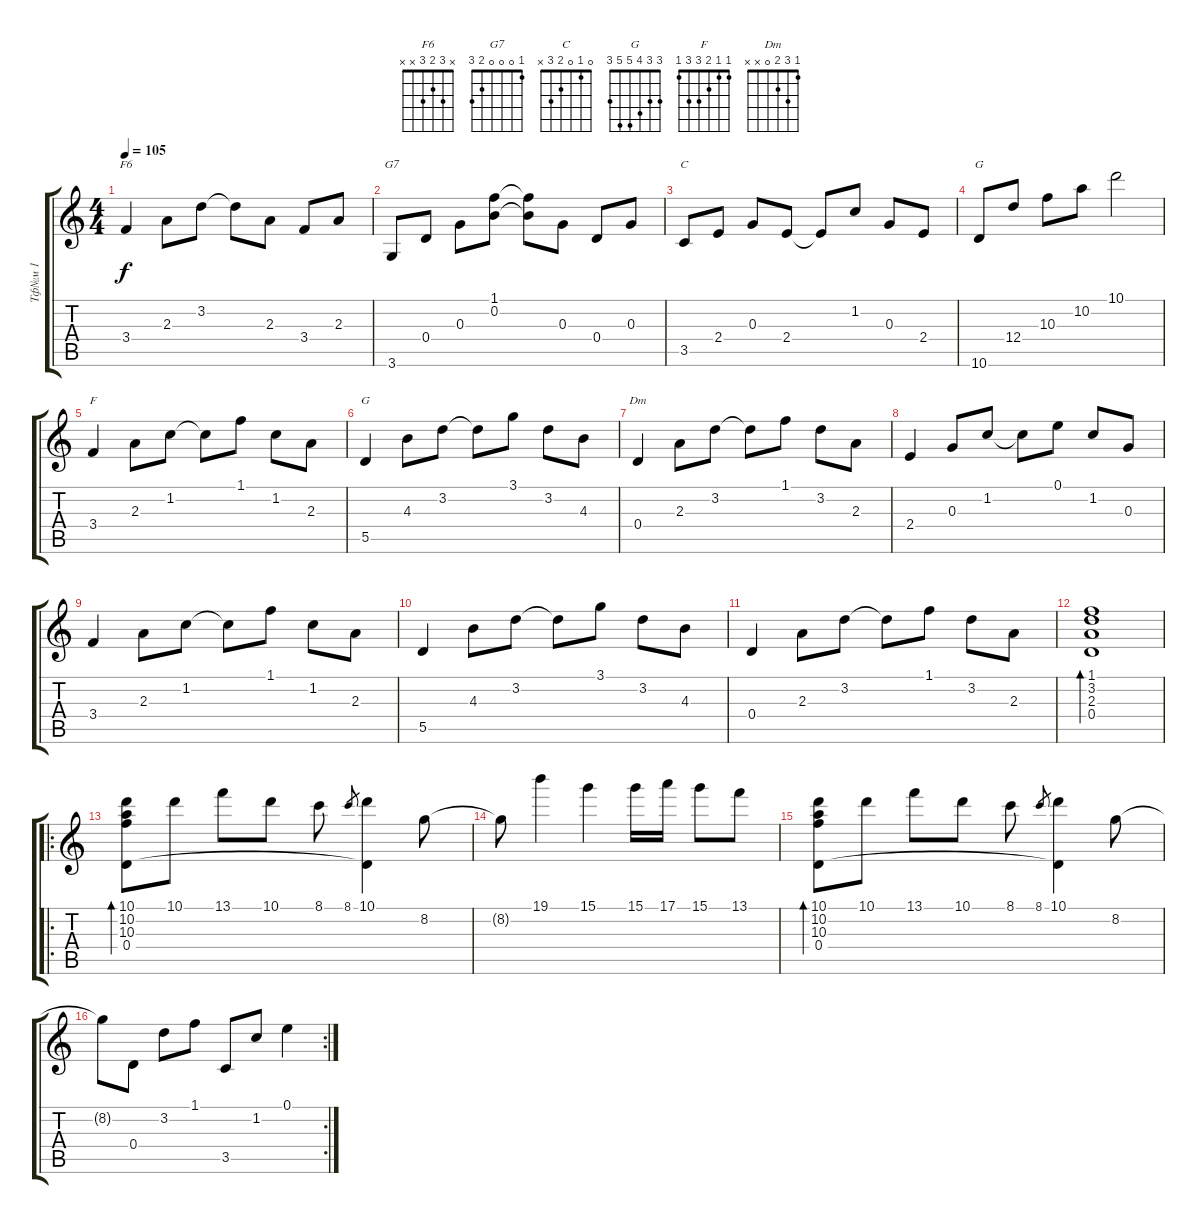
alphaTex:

\track ("Тф№м 1" "Тф№м 1") {instrument acousticguitarsteel}
\staff {score tabs}
\tuning (E4 B3 G3 D3 A2 E2) {hide}
\chord ("F6" x 3 2 3 x x)
\chord ("G7" 1 0 0 0 2 3)
\chord ("C" 0 1 0 2 3 x)
\chord ("G" 10 12 12 12 10 x) {firstfret 10}
\chord ("F" 1 1 2 3 3 1)
\chord ("G" 3 3 4 5 5 3)
\chord ("Dm" 1 3 2 0 x x)
\ts (4 4)
\tempo 105
\clef g2
\ks c
3.4.4{ch "F6" dy f} 2.3.8 3.2.8 3.2{t}.8 2.3.8 3.4.8 2.3.8 |
3.6.8{ch "G7"} 0.4.8 0.3.8 (1.1 0.2).8 (1.1{t} 0.2{t}).8 0.3.8 0.4.8 0.3.8 |
3.5.8{ch "C"} 2.4.8 0.3.8 2.4.8 2.4{t}.8 1.2.8 0.3.8 2.4.8 |
10.6.8{ch "G"} 12.4.8 10.3.8 10.2.8 10.1.2 |
3.4.4{ch "F"} 2.3.8 1.2.8 1.2{t}.8 1.1.8 1.2.8 2.3.8 |
5.5.4{ch "G"} 4.3.8 3.2.8 3.2{t}.8 3.1.8 3.2.8 4.3.8 |
0.4.4{ch "Dm"} 2.3.8 3.2.8 3.2{t}.8 1.1.8 3.2.8 2.3.8 |
2.4.4 0.3.8 1.2.8 1.2{t}.8 0.1.8 1.2.8 0.3.8 |
3.4.4 2.3.8 1.2.8 1.2{t}.8 1.1.8 1.2.8 2.3.8 |
5.5.4 4.3.8 3.2.8 3.2{t}.8 3.1.8 3.2.8 4.3.8 |
0.4.4 2.3.8 3.2.8 3.2{t}.8 1.1.8 3.2.8 2.3.8 |
(1.1 3.2 2.3 0.4).1{bd 240} |
\ro
(10.1 10.2 10.3 0.4).8{bd 120} 10.1.8 13.1.8 10.1.8 8.1.8 8.1.8{gr} (10.1 0.4{t}).4 8.2.8 |
8.2{t}.8 19.1.4 15.1.4 15.1.16 17.1.16 15.1.8 13.1.8 |
(10.1 10.2 10.3 0.4).8{bd 120} 10.1.8 13.1.8 10.1.8 8.1.8 8.1.8{gr} (10.1 0.4{t}).4 8.2.8 |
\rc 2
8.2{t}.8 0.4.8 3.2.8 1.1.8 3.5.8 1.2.8 0.1.4
